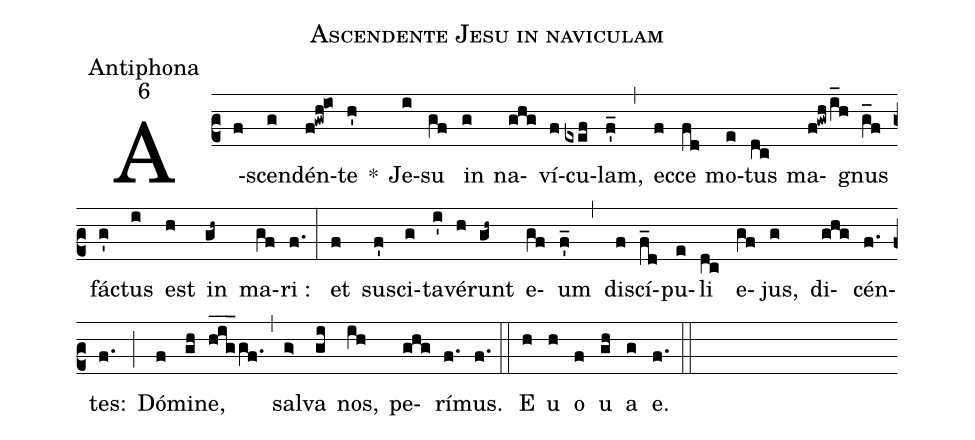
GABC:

name:Ascendente Jesu in naviculam;
office-part:Antiphona;
mode:6;
%%
(c2) A(f)scen(g)dén(f!gwh!io)te(h') *() Je(i)su(gf) in(g) na(ghg)ví(f)cu(exef)lam,(f'_) (,) ec(f)ce(fd) mo(e)tus(dc) ma(f!gwh/i_h)gnus(g_f) fá(g')ctus(i) est(h) in(gh~) ma(gf)ri :(f.) (:) et(f) su(f')sci(g)ta(i')vé(h)runt(gh~) e(gf)um(f'_) (,) di(f)scí(f_d)pu(e)li(dc) e(gf)jus,(g) di(ghg)cén(f.)tes:(f.) (;) Dó(f)mi(gh)ne,(hig___gf.) (,) sal(g>)va(gi) nos,(ih) pe(ghg)rí(f.)mus.(f.) (::) E(h) u(h) o(f) u(gh) a(g) e.(f.) (::)
